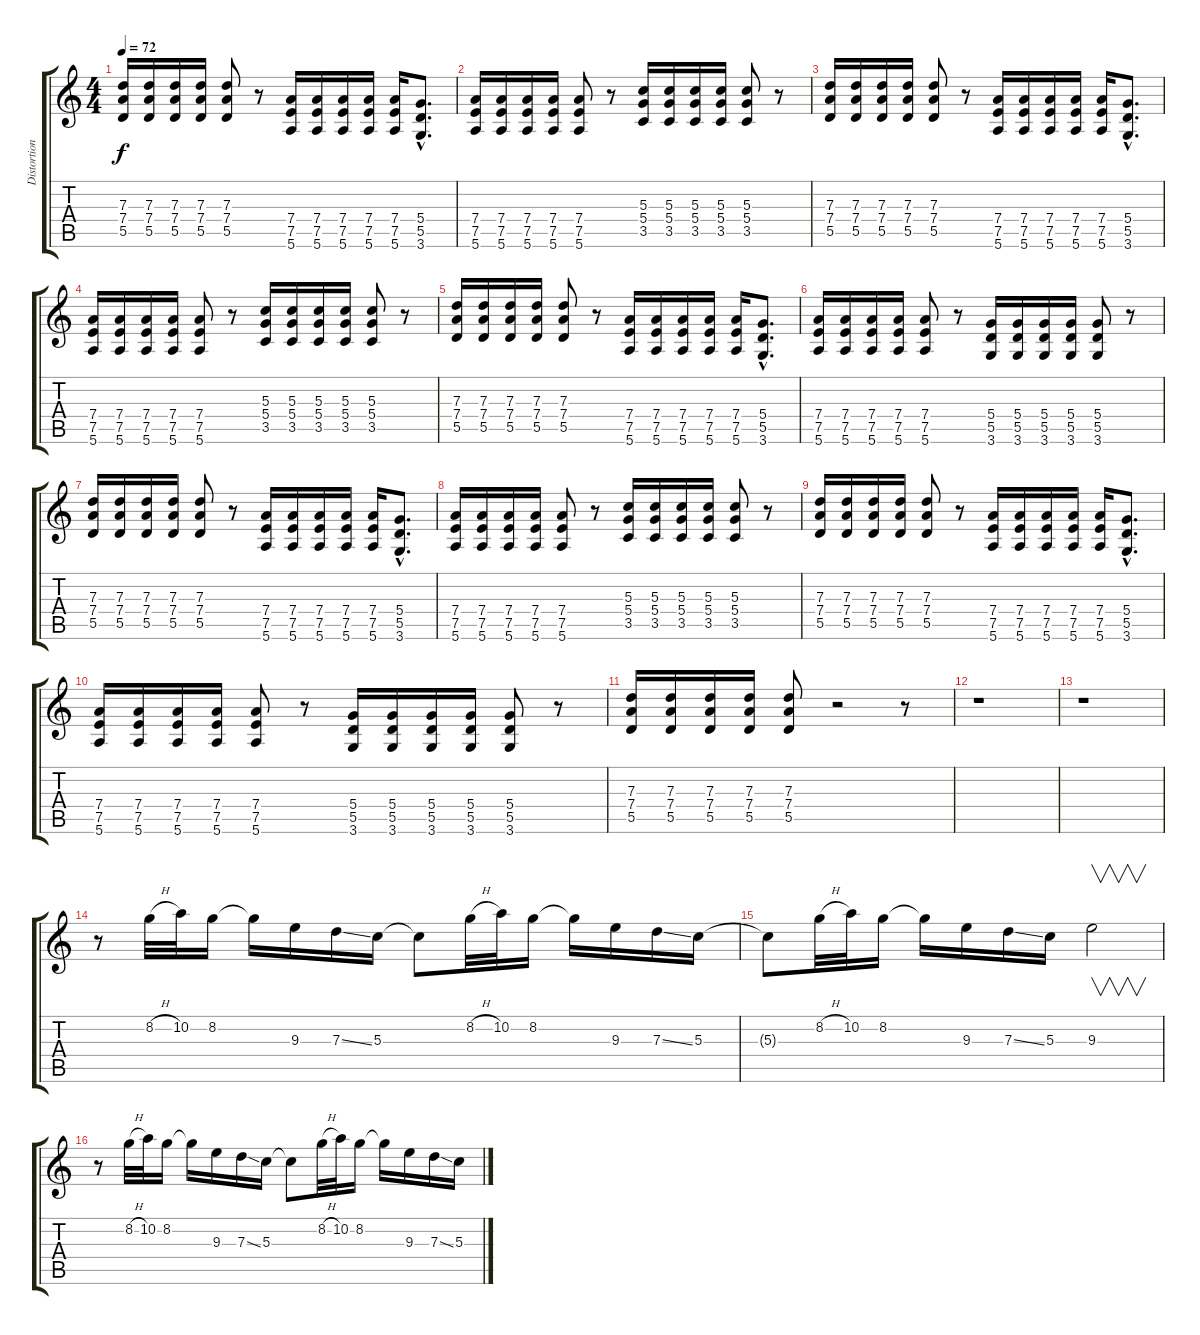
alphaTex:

\track ("Distortion Guitar" "Distortion") {instrument distortionguitar}
\staff {score tabs}
\tuning (E4 B3 G3 D3 A2 E2) {hide}
\ts (4 4)
\tempo 72
\clef g2
\ks c
(7.3 7.4 5.5).16{dy f} (7.3 7.4 5.5).16 (7.3 7.4 5.5).16 (7.3 7.4 5.5).16 (7.3 7.4 5.5).8 r.8 (7.4 7.5 5.6).16 (7.4 7.5 5.6).16 (7.4 7.5 5.6).16 (7.4 7.5 5.6).16 (7.4 7.5 5.6).16 (5.4{hac} 5.5{hac} 3.6{hac}).8{d} |
(7.4 7.5 5.6).16 (7.4 7.5 5.6).16 (7.4 7.5 5.6).16 (7.4 7.5 5.6).16 (7.4 7.5 5.6).8 r.8 (5.3 5.4 3.5).16 (5.3 5.4 3.5).16 (5.3 5.4 3.5).16 (5.3 5.4 3.5).16 (5.3 5.4 3.5).8 r.8 |
(7.3 7.4 5.5).16 (7.3 7.4 5.5).16 (7.3 7.4 5.5).16 (7.3 7.4 5.5).16 (7.3 7.4 5.5).8 r.8 (7.4 7.5 5.6).16 (7.4 7.5 5.6).16 (7.4 7.5 5.6).16 (7.4 7.5 5.6).16 (7.4 7.5 5.6).16 (5.4{hac} 5.5{hac} 3.6{hac}).8{d} |
(7.4 7.5 5.6).16 (7.4 7.5 5.6).16 (7.4 7.5 5.6).16 (7.4 7.5 5.6).16 (7.4 7.5 5.6).8 r.8 (5.3 5.4 3.5).16 (5.3 5.4 3.5).16 (5.3 5.4 3.5).16 (5.3 5.4 3.5).16 (5.3 5.4 3.5).8 r.8 |
(7.3 7.4 5.5).16 (7.3 7.4 5.5).16 (7.3 7.4 5.5).16 (7.3 7.4 5.5).16 (7.3 7.4 5.5).8 r.8 (7.4 7.5 5.6).16 (7.4 7.5 5.6).16 (7.4 7.5 5.6).16 (7.4 7.5 5.6).16 (7.4 7.5 5.6).16 (5.4{hac} 5.5{hac} 3.6{hac}).8{d} |
(7.4 7.5 5.6).16 (7.4 7.5 5.6).16 (7.4 7.5 5.6).16 (7.4 7.5 5.6).16 (7.4 7.5 5.6).8 r.8 (5.4 5.5 3.6).16 (5.4 5.5 3.6).16 (5.4 5.5 3.6).16 (5.4 5.5 3.6).16 (5.4 5.5 3.6).8 r.8 |
(7.3 7.4 5.5).16 (7.3 7.4 5.5).16 (7.3 7.4 5.5).16 (7.3 7.4 5.5).16 (7.3 7.4 5.5).8 r.8 (7.4 7.5 5.6).16 (7.4 7.5 5.6).16 (7.4 7.5 5.6).16 (7.4 7.5 5.6).16 (7.4 7.5 5.6).16 (5.4{hac} 5.5{hac} 3.6{hac}).8{d} |
(7.4 7.5 5.6).16 (7.4 7.5 5.6).16 (7.4 7.5 5.6).16 (7.4 7.5 5.6).16 (7.4 7.5 5.6).8 r.8 (5.3 5.4 3.5).16 (5.3 5.4 3.5).16 (5.3 5.4 3.5).16 (5.3 5.4 3.5).16 (5.3 5.4 3.5).8 r.8 |
(7.3 7.4 5.5).16 (7.3 7.4 5.5).16 (7.3 7.4 5.5).16 (7.3 7.4 5.5).16 (7.3 7.4 5.5).8 r.8 (7.4 7.5 5.6).16 (7.4 7.5 5.6).16 (7.4 7.5 5.6).16 (7.4 7.5 5.6).16 (7.4 7.5 5.6).16 (5.4{hac} 5.5{hac} 3.6{hac}).8{d} |
(7.4 7.5 5.6).16 (7.4 7.5 5.6).16 (7.4 7.5 5.6).16 (7.4 7.5 5.6).16 (7.4 7.5 5.6).8 r.8 (5.4 5.5 3.6).16 (5.4 5.5 3.6).16 (5.4 5.5 3.6).16 (5.4 5.5 3.6).16 (5.4 5.5 3.6).8 r.8 |
(7.3 7.4 5.5).16 (7.3 7.4 5.5).16 (7.3 7.4 5.5).16 (7.3 7.4 5.5).16 (7.3 7.4 5.5).8 r.2 r.8 |
r.1 |
r.1 |
r.8 8.2{h}.32 10.2.32 8.2.16 8.2{t}.16 9.3.16 7.3{ss}.16 5.3.16 5.3{t}.8 8.2{h}.32 10.2.32 8.2.16 8.2{t}.16 9.3.16 7.3{ss}.16 5.3.16 |
5.3{t}.8 8.2{h}.32 10.2.32 8.2.16 8.2{t}.16 9.3.16 7.3{ss}.16 5.3.16 9.3.2{v} |
r.8 8.2{h}.32 10.2.32 8.2.16 8.2{t}.16 9.3.16 7.3{ss}.16 5.3.16 5.3{t}.8 8.2{h}.32 10.2.32 8.2.16 8.2{t}.16 9.3.16 7.3{ss}.16 5.3.16
